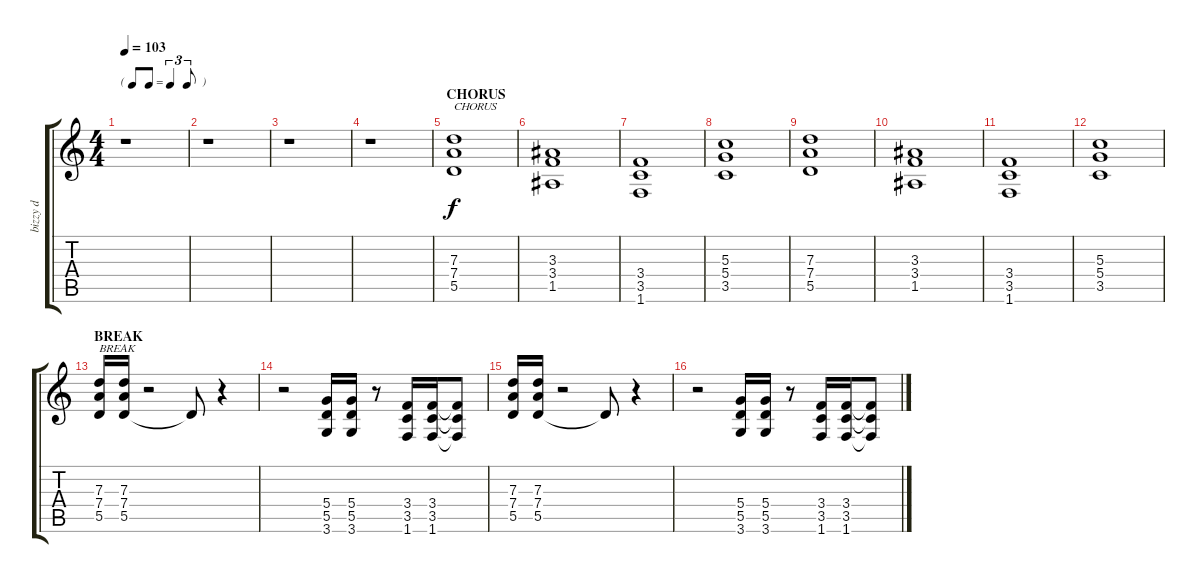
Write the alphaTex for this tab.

\track ("bizzy d" "bizzy d") {instrument distortionguitar}
\staff {score tabs}
\tuning (E4 B3 G3 D3 A2 E2) {hide}
\ts (4 4)
\tf triplet8th
\tempo 103
\clef g2
\ks c
r.1{dy f} |
r.1 |
r.1 |
r.1 |
\section ("" "CHORUS")
(7.3 7.4 5.5).1{txt "CHORUS"} |
(3.3 3.4 1.5).1 |
(3.4 3.5 1.6).1 |
(5.3 5.4 3.5).1 |
(7.3 7.4 5.5).1 |
(3.3 3.4 1.5).1 |
(3.4 3.5 1.6).1 |
(5.3 5.4 3.5).1 |
\section ("" "BREAK")
(7.3 7.4 5.5).16{txt "BREAK"} (7.3 7.4 5.5).16 r.2 5.5{t}.8 r.4 |
r.2 (5.4 5.5 3.6).16 (5.4 5.5 3.6).16 r.8 (3.4 3.5 1.6).16 (3.4 3.5 1.6).16 (3.4{t} 3.5{t} 1.6{t}).8 |
(7.3 7.4 5.5).16 (7.3 7.4 5.5).16 r.2 5.5{t}.8 r.4 |
r.2 (5.4 5.5 3.6).16 (5.4 5.5 3.6).16 r.8 (3.4 3.5 1.6).16 (3.4 3.5 1.6).16 (3.4{t} 3.5{t} 1.6{t}).8
